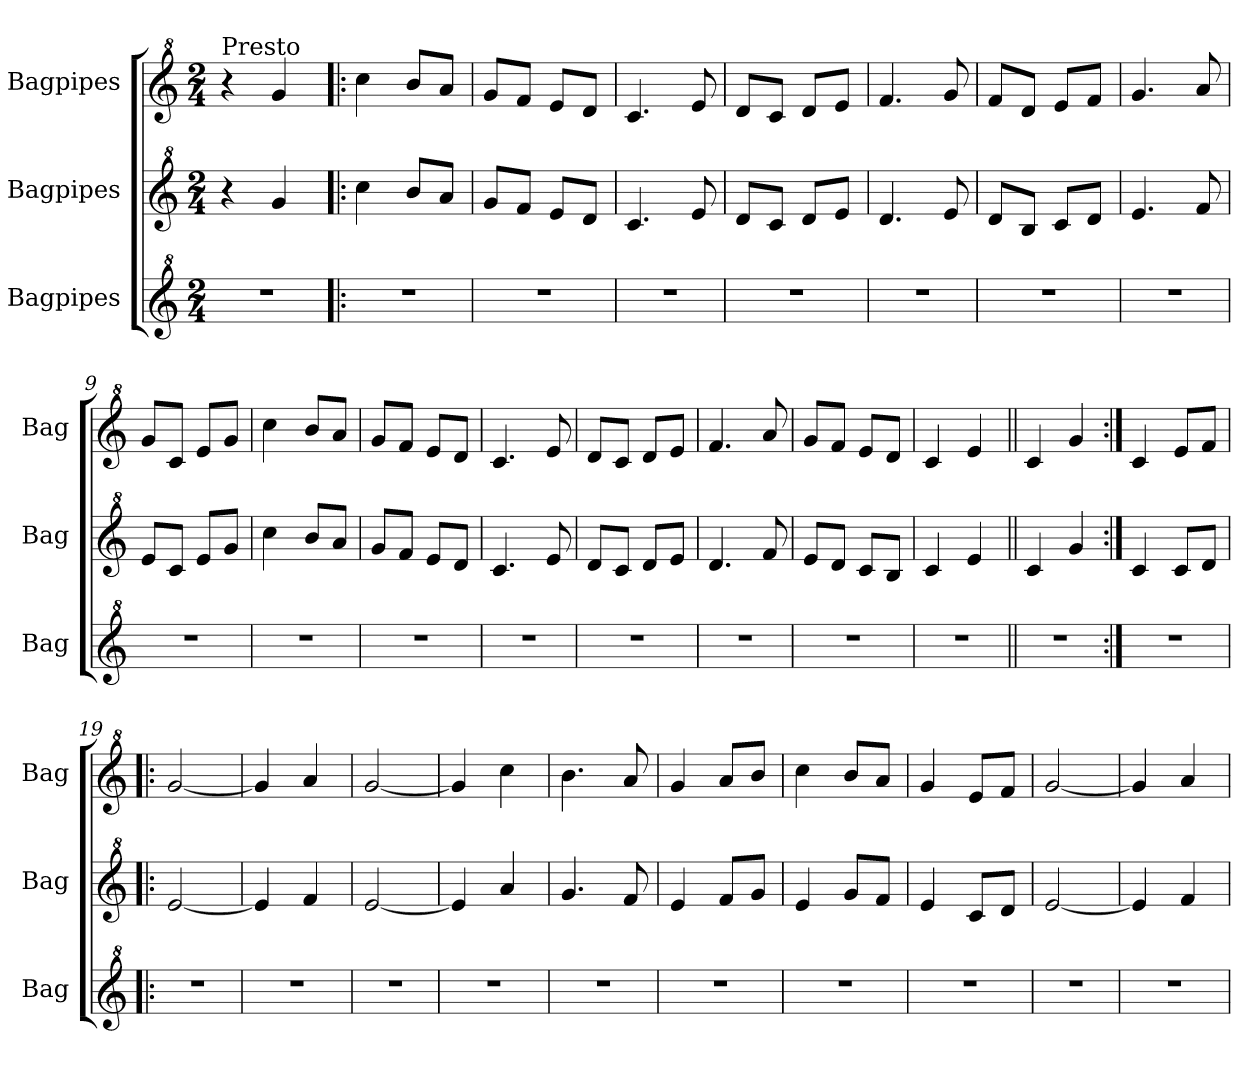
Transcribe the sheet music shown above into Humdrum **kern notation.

**kern	**kern	**kern
*part3	*part2	*part1
*staff3	*staff2	*staff1
*I"Bagpipes	*I"Bagpipes	*I"Bagpipes
*I'Bag	*I'Bag	*I'Bag
*clefG^2	*clefG^2	*clefG^2
*k[]	*k[]	*k[]
*C:	*C:	*C:
*M2/4	*M2/4	*M2/4
=1	=1	=1
!	!	!LO:TX:a:t=Presto
2r	4r	4r
.	4gg/	4gg/
=2!|:	=2!|:	=2!|:
2r	4ccc\	4ccc\
.	8bb/L	8bb/L
.	8aa/J	8aa/J
=3	=3	=3
2r	8gg/L	8gg/L
.	8ff/J	8ff/J
.	8ee/L	8ee/L
.	8dd/J	8dd/J
=4	=4	=4
2r	4.cc/	4.cc/
.	8ee/	8ee/
=5	=5	=5
2r	8dd/L	8dd/L
.	8cc/J	8cc/J
.	8dd/L	8dd/L
.	8ee/J	8ee/J
=6	=6	=6
2r	4.dd/	4.ff/
.	8ee/	8gg/
=7	=7	=7
2r	8dd/L	8ff/L
.	8b/J	8dd/J
.	8cc/L	8ee/L
.	8dd/J	8ff/J
=8	=8	=8
2r	4.ee/	4.gg/
.	8ff/	8aa/
=9	=9	=9
2r	8ee/L	8gg/L
.	8cc/J	8cc/J
.	8ee/L	8ee/L
.	8gg/J	8gg/J
=10	=10	=10
2r	4ccc\	4ccc\
.	8bb/L	8bb/L
.	8aa/J	8aa/J
=11	=11	=11
2r	8gg/L	8gg/L
.	8ff/J	8ff/J
.	8ee/L	8ee/L
.	8dd/J	8dd/J
!!LO:LB:g=z
=12	=12	=12
2r	4.cc/	4.cc/
.	8ee/	8ee/
=13	=13	=13
2r	8dd/L	8dd/L
.	8cc/J	8cc/J
.	8dd/L	8dd/L
.	8ee/J	8ee/J
=14	=14	=14
2r	4.dd/	4.ff/
.	8ff/	8aa/
=15	=15	=15
2r	8ee/L	8gg/L
.	8dd/J	8ff/J
.	8cc/L	8ee/L
.	8b/J	8dd/J
=16	=16	=16
2r	4cc/	4cc/
.	4ee/	4ee/
=17||	=17||	=17||
2r	4cc/	4cc/
.	4gg/	4gg/
=18:|!	=18:|!	=18:|!
2r	4cc/	4cc/
.	8cc/L	8ee/L
.	8dd/J	8ff/J
=19!|:	=19!|:	=19!|:
2r	[2ee/	[2gg/
=20	=20	=20
2r	4ee/]	4gg/]
.	4ff/	4aa/
=21	=21	=21
2r	[2ee/	[2gg/
=22	=22	=22
2r	4ee/]	4gg/]
.	4aa/	4ccc\
=23	=23	=23
2r	4.gg/	4.bb\
.	8ff/	8aa/
=24	=24	=24
2r	4ee/	4gg/
.	8ff/L	8aa/L
.	8gg/J	8bb/J
=25	=25	=25
2r	4ee/	4ccc\
.	8gg/L	8bb/L
.	8ff/J	8aa/J
!!LO:LB:g=z
=26	=26	=26
2r	4ee/	4gg/
.	8cc/L	8ee/L
.	8dd/J	8ff/J
=27	=27	=27
2r	[2ee/	[2gg/
=28	=28	=28
2r	4ee/]	4gg/]
.	4ff/	4aa/
=	=	=
*-	*-	*-
